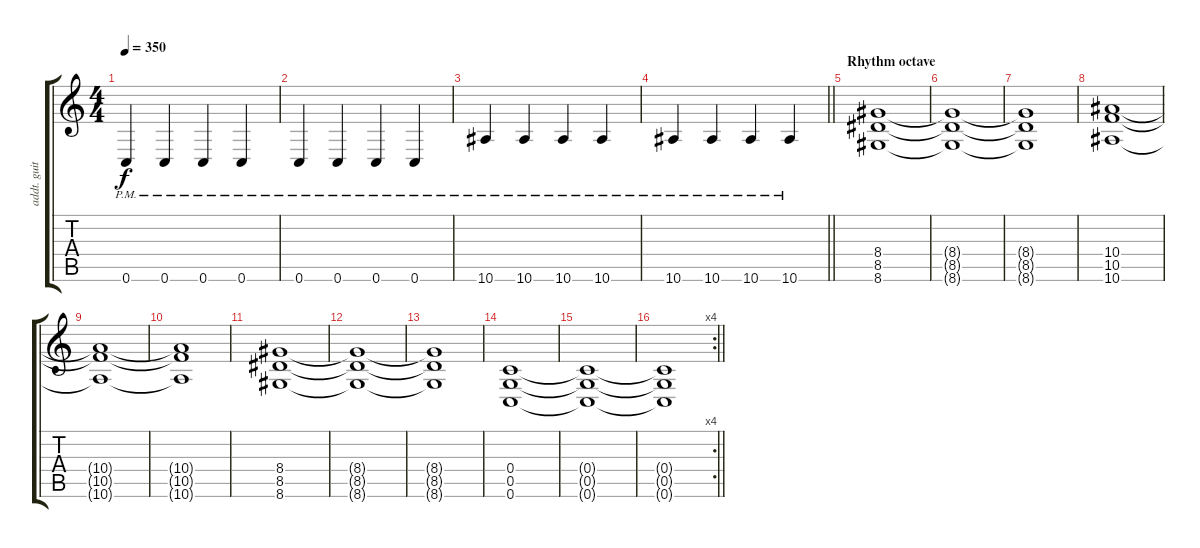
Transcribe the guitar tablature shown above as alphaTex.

\track ("addt. guitar" "addt. guit") {instrument distortionguitar}
\staff {score tabs}
\tuning (D4 A3 F3 C3 G2 C2) {hide}
\ts (4 4)
\tempo 350
\clef g2
\ks c
0.6{pm}.4{dy f} 0.6{pm}.4 0.6{pm}.4 0.6{pm}.4 |
0.6{pm}.4 0.6{pm}.4 0.6{pm}.4 0.6{pm}.4 |
10.6{pm}.4 10.6{pm}.4 10.6{pm}.4 10.6{pm}.4 |
\barLineRight lightlight
10.6{pm}.4 10.6{pm}.4 10.6{pm}.4 10.6{pm}.4 |
\section ("" "Rhythm octave")
(8.4 8.5 8.6).1 |
(8.4{t} 8.5{t} 8.6{t}).1 |
(8.4{t} 8.5{t} 8.6{t}).1 |
(10.4 10.5 10.6).1 |
(10.4{t} 10.5{t} 10.6{t}).1 |
(10.4{t} 10.5{t} 10.6{t}).1 |
(8.4 8.5 8.6).1 |
(8.4{t} 8.5{t} 8.6{t}).1 |
(8.4{t} 8.5{t} 8.6{t}).1 |
(0.4 0.5 0.6).1 |
(0.4{t} 0.5{t} 0.6{t}).1 |
\rc 4
\barLineRight lightlight
(0.4{t} 0.5{t} 0.6{t}).1
